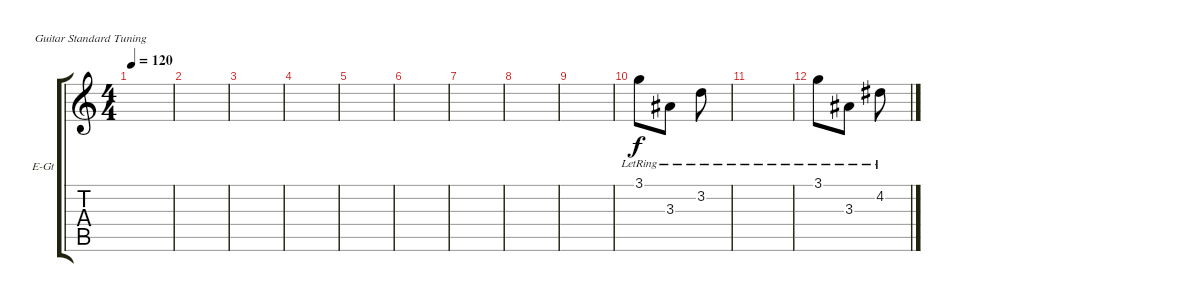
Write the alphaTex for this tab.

\defaultSystemsLayout 4
\bracketExtendMode groupsimilarinstruments
\firstSystemTrackNameOrientation horizontal
\otherSystemsTrackNameOrientation horizontal
\track ("Electric Guitar" "E-Gt") {instrument distortionguitar}
\staff {score tabs}
\tuning (E4 B3 G3 D3 A2 E2)
\ts (4 4)
\tempo 120
\clef g2
\scale
0.333333
\ks c
|
\scale
0.333333 |
\scale
0.333333 |
\scale
0.333333 |
\scale
0.333333 |
\scale
0.333333 |
\scale
0.333333 |
\scale
0.333333 |
\scale
0.333333 |
\scale
0.333333 3.1{lr}.8 3.3{lr}.8 3.2{lr}.8 |
\scale
0.333333 |
\scale
0.333333 3.1{lr}.8 3.3{lr}.8 4.2{lr}.8 |
\scale
0.333333 |
\scale
0.333333 |
\scale
0.333333 |
\scale
0.333333
